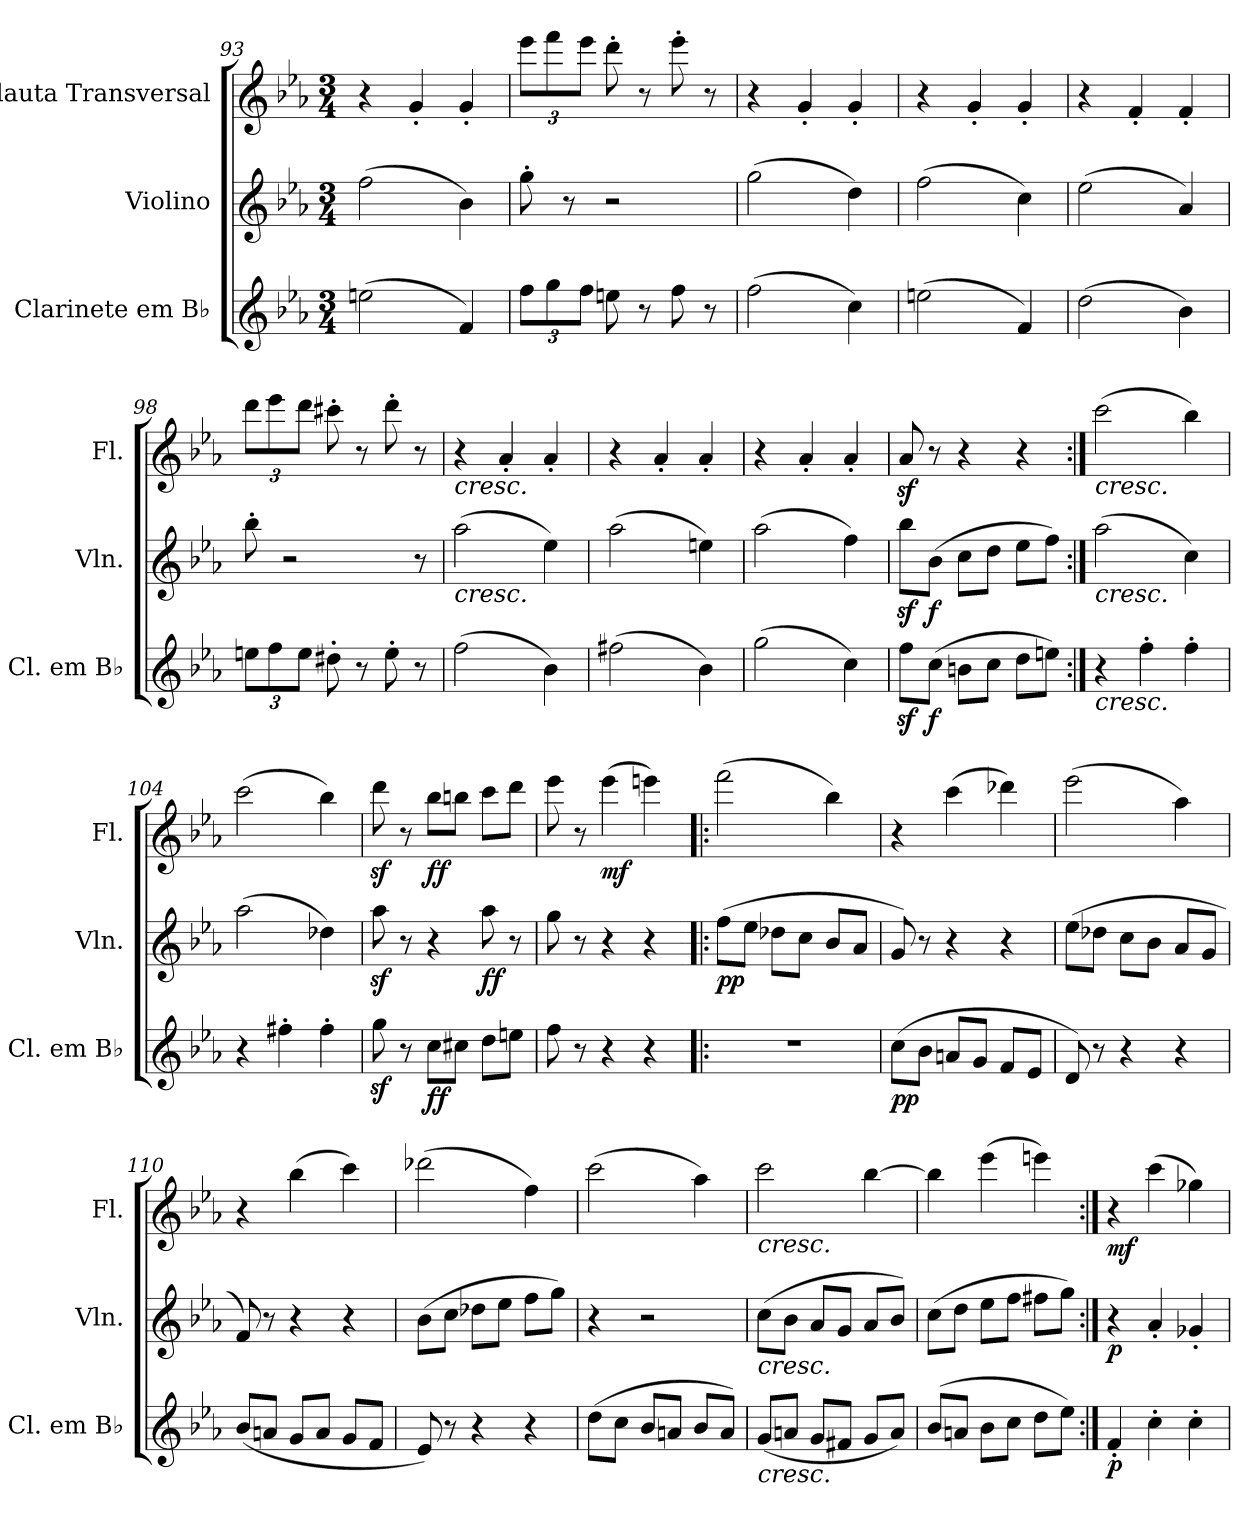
**kern	**dynam	**kern	**dynam	**kern	**dynam
*part3	*part3	*part2	*part2	*part1	*part1
*staff3	*staff3	*staff2	*staff2	*staff1	*staff1
*I"Clarinete em B♭	*	*I"Violino	*	*I"Flauta Transversal	*
*I'Cl. em B♭	*	*I'Vln.	*	*I'Fl.	*
*clefG2	*	*clefG2	*	*clefG2	*
*ITrd1c2	*	*	*	*	*
*k[b-e-a-d-g-]	*	*k[b-e-a-]	*	*k[b-e-a-]	*
*M3/4	*	*M3/4	*	*M3/4	*
=93	=93	=93	=93	=93	=93
(>2ddn\	.	(>2ff\	.	4r	.
.	.	.	.	4g'/	.
4e-/)	.	4b-\)	.	4g'/	.
=94	=94	=94	=94	=94	=94
*Xbrackettup	*	*	*	*Xbrackettup	*
12ee-\L	.	8gg'\	.	12eee-\L	.
12ff\	.	.	.	12fff\	.
.	.	8r	.	.	.
12ee-\J	.	.	.	12eee-\J	.
8ddn\	.	2r	.	8ddd'\	.
8r	.	.	.	8r	.
8ee-\	.	.	.	8eee-'\	.
8r	.	.	.	8r	.
=95	=95	=95	=95	=95	=95
(>2ee-\	.	(>2gg\	.	4r	.
.	.	.	.	4g'/	.
4b-\)	.	4dd\)	.	4g'/	.
=96	=96	=96	=96	=96	=96
(>2ddn\	.	(>2ff\	.	4r	.
.	.	.	.	4g'/	.
4e-/)	.	4cc\)	.	4g'/	.
=97	=97	=97	=97	=97	=97
(>2cc\	.	(>2ee-\	.	4r	.
.	.	.	.	4f'/	.
4a-\)	.	4a-/)	.	4f'/	.
!!LO:LB:g=z
=98	=98	=98	=98	=98	=98
12ddn\L	.	8bb-'\	.	12ddd\L	.
12ee-\	.	.	.	12eee-\	.
.	.	2r	.	.	.
12dd\J	.	.	.	12ddd\J	.
8cc#X'\	.	.	.	8ccc#X'\	.
8r	.	.	.	8r	.
8dd'\	.	.	.	8ddd'\	.
8r	.	8r	.	8r	.
=99	=99	=99	=99	=99	=99
!	!	!	!	!LO:TX:b:i:t=cresc.	!
!	!	!LO:TX:b:i:t=cresc.	!	!	!
(>2ee-\	.	(>2aa-\	.	4r	.
.	.	.	.	4a-'/	.
4a-\)	.	4ee-\)	.	4a-'/	.
=100	=100	=100	=100	=100	=100
(>2een\	.	(>2aa-\	.	4r	.
.	.	.	.	4a-'/	.
4a-\)	.	4een\)	.	4a-'/	.
=101	=101	=101	=101	=101	=101
(>2ff\	.	(>2aa-\	.	4r	.
.	.	.	.	4a-'/	.
4b-\)	.	4ff\)	.	4a-'/	.
=102	=102	=102	=102	=102	=102
8ee-z<\L	.	8bb-z<\L	.	8a-z</	.
!	!LO:DY:b	!	!LO:DY:b	!	!
(>8b-\J	f	(>8b-\J	f	8r	.
8an\L	.	8cc\L	.	4r	.
8b-\J	.	8dd\J	.	.	.
8cc\L	.	8ee-\L	.	4r	.
8ddn\J)	.	8ff\J)	.	.	.
=103:|!	=103:|!	=103:|!	=103:|!	=103:|!	=103:|!
!	!	!	!	!LO:TX:b:i:t=cresc.	!
!	!	!LO:TX:b:i:t=cresc.	!	!	!
!LO:TX:b:i:t=cresc.	!	!	!	!	!
4r	.	(>2aa-\	.	(>2ccc\	.
4ee-'\	.	.	.	.	.
4ee-'\	.	4cc\)	.	4bb-\)	.
=104	=104	=104	=104	=104	=104
4r	.	(>2aa-\	.	(>2ccc\	.
4een'\	.	.	.	.	.
4ee'\	.	4dd-X\)	.	4bb-\)	.
!!LO:PB:g=z
=105	=105	=105	=105	=105	=105
8ffz<\	.	8aa-z<\	.	8dddz<\	.
8r	.	8r	.	8r	.
!	!LO:DY:b	!	!	!	!LO:DY:b
8b-\L	ff	4r	.	8bb-\L	ff
8bn\J	.	.	.	8bbn\J	.
!	!	!	!LO:DY:b	!	!
8cc\L	.	8aa-\	ff	8ccc\L	.
8ddn\J	.	8r	.	8ddd\J	.
=106	=106	=106	=106	=106	=106
8ee-\	.	8gg\	.	8eee-\	.
8r	.	8r	.	8r	.
!	!	!	!	!	!LO:DY:b
4r	.	4r	.	(>4eee-\	mf
4r	.	4r	.	4eeen\)	.
=107!|:	=107!|:	=107!|:	=107!|:	=107!|:	=107!|:
!	!	!	!LO:DY:b	!	!
2.r	.	(>8ff\L	pp	(>2fff\	.
.	.	8ee-\J	.	.	.
.	.	8dd-X\L	.	.	.
.	.	8cc\J	.	.	.
.	.	8b-/L	.	4bb-\)	.
.	.	8a-/J	.	.	.
=108	=108	=108	=108	=108	=108
!	!LO:DY:b	!	!	!	!
(>8b-\L	pp	8g/)	.	4r	.
8a-\J	.	8r	.	.	.
8gn/L	.	4r	.	(>4ccc\	.
8f/J	.	.	.	.	.
8e-/L	.	4r	.	4ddd-X\)	.
8d-/J	.	.	.	.	.
=109	=109	=109	=109	=109	=109
8c/)	.	(>8ee-\L	.	(>2eee-\	.
8r	.	8dd-X\J	.	.	.
4r	.	8cc\L	.	.	.
.	.	8b-\J	.	.	.
4r	.	8a-/L	.	4aa-\)	.
.	.	8g/J	.	.	.
!!LO:LB:g=z
=110	=110	=110	=110	=110	=110
(<8a-/L	.	8f/)	.	4r	.
8gn/J	.	8r	.	.	.
8f/L	.	4r	.	(>4bb-\	.
8g/J	.	.	.	.	.
8f/L	.	4r	.	4ccc\)	.
8e-/J	.	.	.	.	.
=111	=111	=111	=111	=111	=111
8d-/)	.	(>8b-\L	.	(>2ddd-X\	.
8r	.	8cc\J	.	.	.
4r	.	8dd-X\L	.	.	.
.	.	8ee-\J	.	.	.
4r	.	8ff\L	.	4ff\)	.
.	.	8gg\J)	.	.	.
=112	=112	=112	=112	=112	=112
(>8cc\L	.	4r	.	(>2ccc\	.
8b-\J	.	.	.	.	.
8a-/L	.	2r	.	.	.
8gn/J	.	.	.	.	.
8a-/L	.	.	.	4aa-\)	.
8g/J)	.	.	.	.	.
=113	=113	=113	=113	=113	=113
!	!	!	!	!LO:TX:b:i:t=cresc.	!
!	!	!LO:TX:b:i:t=cresc.	!	!	!
!LO:TX:b:i:t=cresc.	!	!	!	!	!
(<8f/L	.	(>8cc\L	.	2ccc\	.
8gn/J	.	8b-\J	.	.	.
8f/L	.	8a-/L	.	.	.
8en/J	.	8g/J	.	.	.
8f/L	.	8a-/L	.	[4bb-\	.
8g/J)	.	8b-/J)	.	.	.
=114	=114	=114	=114	=114	=114
(>8a-/L	.	(>8cc\L	.	4bb-\]	.
8gn/J	.	8dd\J	.	.	.
8a-\L	.	8ee-\L	.	(>4eee-\	.
8b-\J	.	8ff\J	.	.	.
8cc\L	.	8ff#X\L	.	4eeen\)	.
8dd-\J)	.	8gg\J)	.	.	.
=115:|!	=115:|!	=115:|!	=115:|!	=115:|!	=115:|!
!	!LO:DY:b	!	!LO:DY:b	!	!LO:DY:b
4e-'/	p	4r	p	4r	mf
4b-'\	.	4a-'/	.	(>4ccc\	.
4b-'\	.	4g-X'/	.	4gg-X\)	.
=	=	=	=	=	=
*-	*-	*-	*-	*-	*-
